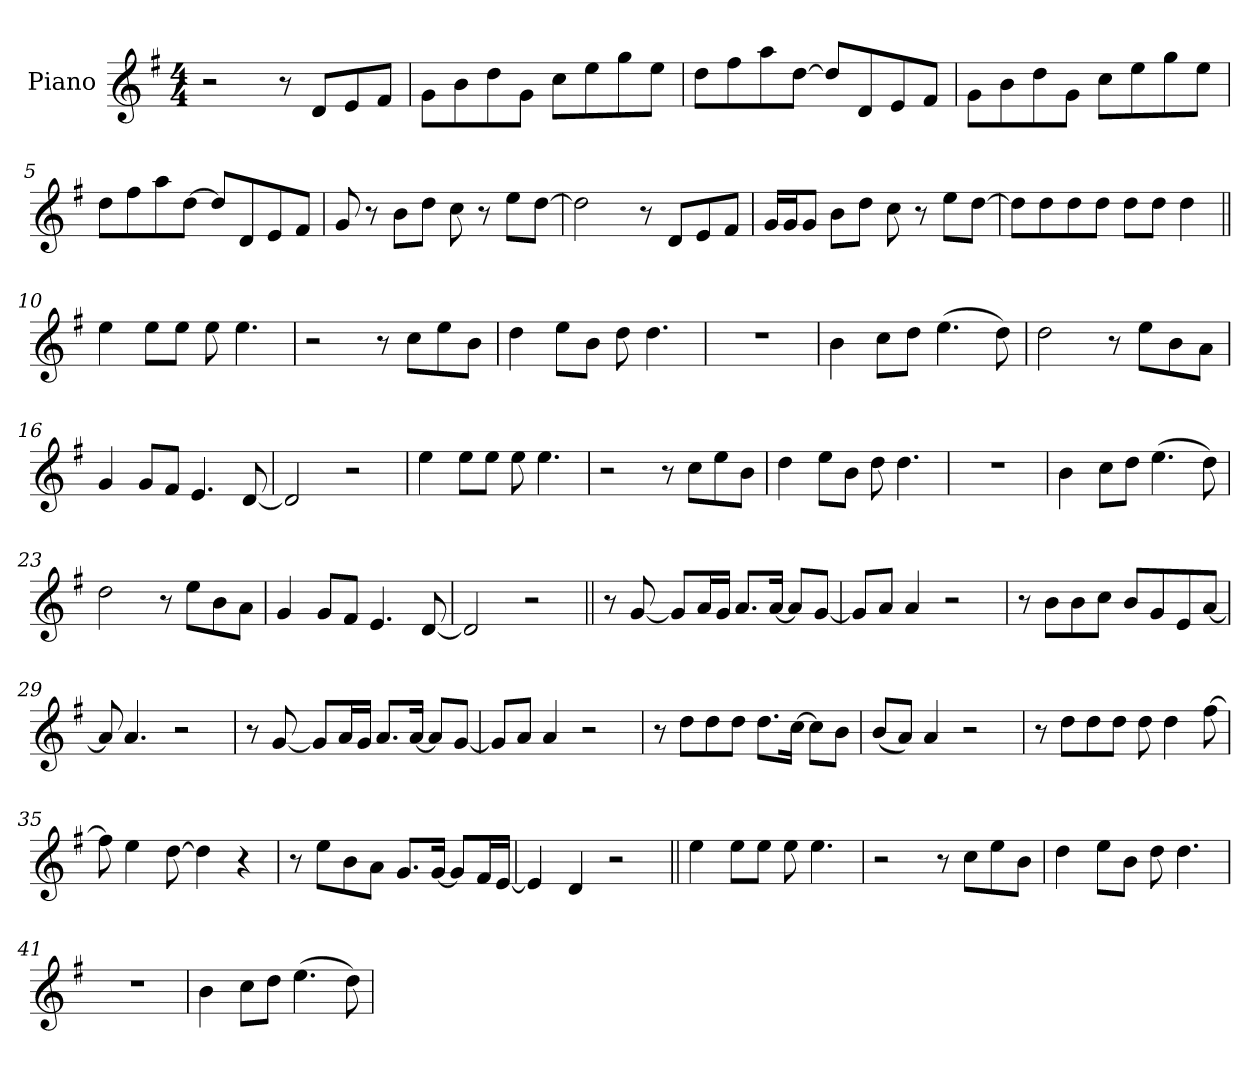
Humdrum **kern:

**kern
*part1
*staff1
*I"Piano
*I'Pno.
*clefG2
*k[f#]
*M4/4
=1
2r
8r
8d!L
8e!
8f#!J
=2
8g!L
8b!
8dd!
8g!J
8cc!L
8ee!
8gg!
8ee!J
=3
8dd!L
8ff#!
8aa!
[8dd!J
8dd!L]
8d!
8e!
8f#!J
=4
8g!L
8b!
8dd!
8g!J
8cc!L
8ee!
8gg!
8ee!J
=5
8dd!L
8ff#!
8aa!
[8dd!J
8dd!L]
8d!
8e!
8f#!J
=6
8g!
8r
8b!L
8dd!J
8cc!
8r
8ee!L
[8dd!J
=7
2dd!]
8r
8d!L
8e!
8f#!J
=8
16g!LL
16g!J
8g!J
8b!L
8dd!J
8cc!
8r
8ee!L
[8dd!J
=9
8dd!L]
8dd!
8dd!
8dd!J
8dd!L
8dd!J
4dd!
=10||
4ee
8eeL
8eeJ
8ee
4.ee
=11
2r
8r
8ccL
8ee
8bJ
=12
4dd
8eeL
8bJ
8dd
4.dd
=13
1r
=14
4b
8ccL
8ddJ
(>4.ee
8dd)
=15
2dd
8r
8eeL
8b
8aJ
=16
4g
8gL
8f#J
4.e
[8d
=17
2d]
2r
=18
4ee
8eeL
8eeJ
8ee
4.ee
=19
2r
8r
8ccL
8ee
8bJ
=20
4dd
8eeL
8bJ
8dd
4.dd
=21
1r
=22
4b
8ccL
8ddJ
(>4.ee
8dd)
=23
2dd
8r
8eeL
8b
8aJ
=24
4g
8gL
8f#J
4.e
[8d
=25
2d]
2r
=26||
8r
[8g
8gL]
16aL
16gJJ
8.aL
[16aJk
8aL]
[8gJ
=27
8gL]
8aJ
4a
2r
=28
8r
8bL
8b
8ccJ
8bL
8g
8e
[8aJ
=29
8a]
4.a
2r
=30
8r
[8g
8gL]
16aL
16gJJ
8.aL
[16aJk
8aL]
[8gJ
=31
8gL]
8aJ
4a
2r
=32
8r
8ddL
8dd
8ddJ
8.ddL
[16ccJk
8ccL]
8bJ
=33
(<8bL
8aJ)
4a
2r
=34
8r
8ddL
8dd
8ddJ
8dd
4dd
[8ff#
=35
8ff#]
4ee
[8dd
4dd]
4r
=36
8r
8eeL
8b
8aJ
8.gL
[16gJk
8gL]
16f#L
[16eJJ
=37
4e]
4d
2r
=38||
4ee
8eeL
8eeJ
8ee
4.ee
=39
2r
8r
8ccL
8ee
8bJ
=40
4dd
8eeL
8bJ
8dd
4.dd
=41
1r
=42
4b
8ccL
8ddJ
(>4.ee
8dd)
=
*-
